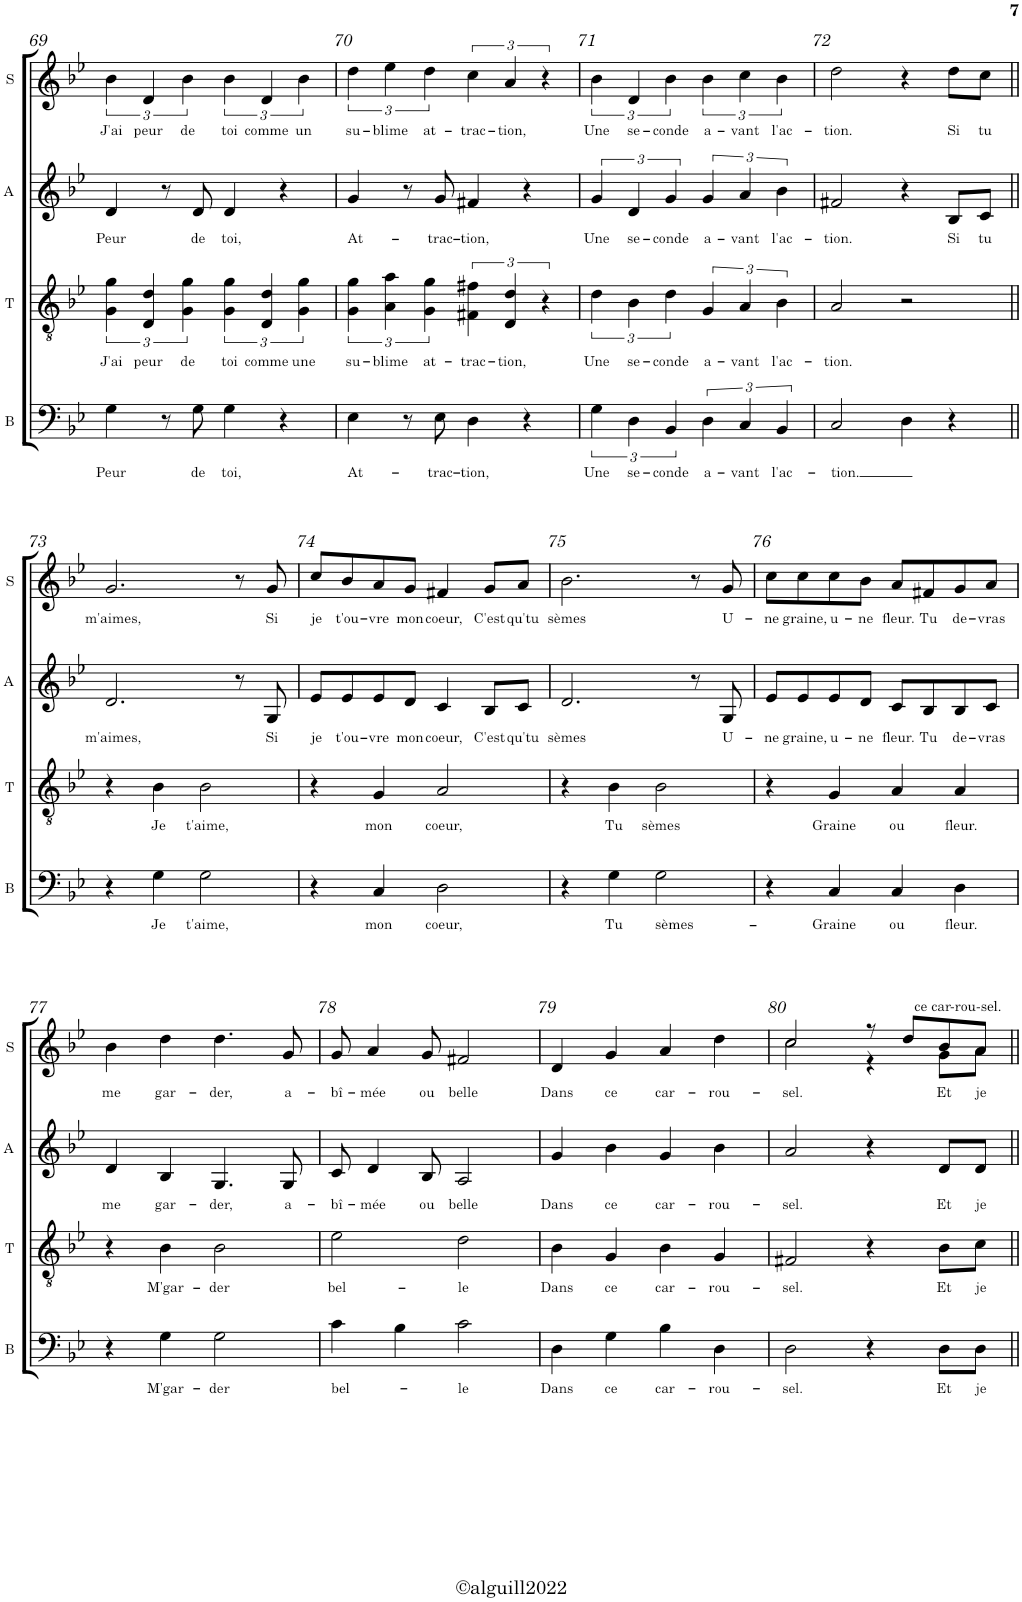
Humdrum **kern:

**kern	**text	**kern	**text	**kern	**text	**kern	**text
*part4	*part4	*part3	*part3	*part2	*part2	*part1	*part1
*staff4	*staff4	*staff3	*staff3	*staff2	*staff2	*staff1	*staff1
*I"Basse	*	*I"Ténor	*	*I"Alto	*	*I"Soprano	*
*I'B	*	*I'T	*	*I'A	*	*I'S	*
!!LO:PB:g=z
*clefF4	*	*clefGv2	*	*clefG2	*	*clefG2	*
*	*	*Trd1c2	*	*Trd4c7	*	*	*
*k[b-e-]	*	*k[b-e-]	*	*k[b-e-]	*	*k[b-e-]	*
*g:	*	*g:	*	*g:	*	*g:	*
*M4/4	*	*M4/4	*	*M4/4	*	*M4/4	*
*met(c)	*	*met(c)	*	*met(c)	*	*met(c)	*
=69	=69	=69	=69	=69	=69	=69	=69
!	!LO:LY:b	!	!LO:LY:b	!	!LO:LY:b	!	!LO:LY:b
4G\	Peur	6G\ 6g\	J'ai	4d/	Peur	6b-\	J'ai
!	!	!	!LO:LY:b	!	!	!	!LO:LY:b
.	.	6D/ 6d/	peur	.	.	6d/	peur
8r	.	.	.	8r	.	.	.
!	!	!	!LO:LY:b	!	!	!	!LO:LY:b
.	.	6G\ 6g\	de	.	.	6b-\	de
!	!LO:LY:b	!	!	!	!LO:LY:b	!	!
8G\	de	.	.	8d/	de	.	.
!	!LO:LY:b	!	!LO:LY:b	!	!LO:LY:b	!	!LO:LY:b
4G\	toi,	6G\ 6g\	toi	4d/	toi,	6b-\	toi
!	!	!	!LO:LY:b	!	!	!	!LO:LY:b
.	.	6D/ 6d/	comme	.	.	6d/	comme
4r	.	.	.	4r	.	.	.
!	!	!	!LO:LY:b	!	!	!	!LO:LY:b
.	.	6G\ 6g\	une	.	.	6b-\	un
=70	=70	=70	=70	=70	=70	=70	=70
!	!LO:LY:b	!	!LO:LY:b	!	!LO:LY:b	!	!LO:LY:b
4E-\	At-	6G\ 6g\	su-	4g/	At-	6dd\	su-
!	!	!	!LO:LY:b	!	!	!	!LO:LY:b
.	.	6A\ 6a\	-blime	.	.	6ee-\	-blime
8r	.	.	.	8r	.	.	.
!	!	!	!LO:LY:b	!	!	!	!LO:LY:b
.	.	6G\ 6g\	at-	.	.	6dd\	at-
!	!LO:LY:b	!	!	!	!LO:LY:b	!	!
8E-\	-trac-	.	.	8g/	-trac-	.	.
!	!LO:LY:b	!	!LO:LY:b	!	!LO:LY:b	!	!LO:LY:b
4D\	-tion,	6F#X\ 6f#X\	-trac-	4f#X/	-tion,	6cc\	-trac-
!	!	!	!LO:LY:b	!	!	!	!LO:LY:b
.	.	6D/ 6d/	-tion,	.	.	6a/	-tion,
4r	.	.	.	4r	.	.	.
.	.	6r	.	.	.	6r	.
=71	=71	=71	=71	=71	=71	=71	=71
!	!LO:LY:b	!	!LO:LY:b	!	!LO:LY:b	!	!LO:LY:b
6G\	Une	6d\	Une	6g/	Une	6b-\	Une
!	!LO:LY:b	!	!LO:LY:b	!	!LO:LY:b	!	!LO:LY:b
6D\	se-	6B-\	se-	6d/	se-	6d/	se-
!	!LO:LY:b	!	!LO:LY:b	!	!LO:LY:b	!	!LO:LY:b
6BB-/	-conde	6d\	-conde	6g/	-conde	6b-\	-conde
!	!LO:LY:b	!	!LO:LY:b	!	!LO:LY:b	!	!LO:LY:b
6D\	a-	6G/	a-	6g/	a-	6b-\	a-
!	!LO:LY:b	!	!LO:LY:b	!	!LO:LY:b	!	!LO:LY:b
6C/	-vant	6A/	-vant	6a/	-vant	6cc\	-vant
!	!LO:LY:b	!	!LO:LY:b	!	!LO:LY:b	!	!LO:LY:b
6BB-/	l'ac-	6B-\	l'ac-	6b-\	l'ac-	6b-\	l'ac-
=72	=72	=72	=72	=72	=72	=72	=72
!	!LO:LY:b	!	!LO:LY:b	!	!LO:LY:b	!	!LO:LY:b
2C/	-tion.	2A/	-tion.	2f#X/	-tion.	2dd\	-tion.
4D\	.	2r	.	4r	.	4r	.
!	!	!	!	!	!LO:LY:b	!	!LO:LY:b
4r	.	.	.	8B-/L	Si	8dd\L	Si
!	!	!	!	!	!LO:LY:b	!	!LO:LY:b
.	.	.	.	8c/J	tu	8cc\J	tu
!!LO:LB:g=z
=73||	=73||	=73||	=73||	=73||	=73||	=73||	=73||
!	!	!	!	!	!LO:LY:b	!	!LO:LY:b
4r	.	4r	.	2.d/	m'aimes,	2.g/	m'aimes,
!	!LO:LY:b	!	!LO:LY:b	!	!	!	!
4G\	Je	4B-\	Je	.	.	.	.
!	!LO:LY:b	!	!LO:LY:b	!	!	!	!
2G\	t'aime,	2B-\	t'aime,	.	.	.	.
.	.	.	.	8r	.	8r	.
!	!	!	!	!	!LO:LY:b	!	!LO:LY:b
.	.	.	.	8G/	Si	8g/	Si
=74	=74	=74	=74	=74	=74	=74	=74
!	!	!	!	!	!LO:LY:b	!	!LO:LY:b
4r	.	4r	.	8e-/L	je	8cc/L	je
!	!	!	!	!	!LO:LY:b	!	!LO:LY:b
.	.	.	.	8e-/	t'ou-	8b-/	t'ou-
!	!LO:LY:b	!	!LO:LY:b	!	!LO:LY:b	!	!LO:LY:b
4C/	mon	4G/	mon	8e-/	-vre	8a/	-vre
!	!	!	!	!	!LO:LY:b	!	!LO:LY:b
.	.	.	.	8d/J	mon	8g/J	mon
!	!LO:LY:b	!	!LO:LY:b	!	!LO:LY:b	!	!LO:LY:b
2D\	coeur,	2A/	coeur,	4c/	coeur,	4f#X/	coeur,
!	!	!	!	!	!LO:LY:b	!	!LO:LY:b
.	.	.	.	8B-/L	C'est	8g/L	C'est
!	!	!	!	!	!LO:LY:b	!	!LO:LY:b
.	.	.	.	8c/J	qu'tu	8a/J	qu'tu
=75	=75	=75	=75	=75	=75	=75	=75
!	!	!	!	!	!LO:LY:b	!	!LO:LY:b
4r	.	4r	.	2.d/	sèmes	2.b-\	sèmes
!	!LO:LY:b	!	!LO:LY:b	!	!	!	!
4G\	Tu	4B-\	Tu	.	.	.	.
!	!LO:LY:b	!	!LO:LY:b	!	!	!	!
2G\	sèmes-	2B-\	sèmes	.	.	.	.
.	.	.	.	8r	.	8r	.
!	!	!	!	!	!LO:LY:b	!	!LO:LY:b
.	.	.	.	8G/	U-	8g/	U-
=76	=76	=76	=76	=76	=76	=76	=76
!	!	!	!	!	!LO:LY:b	!	!LO:LY:b
4r	.	4r	.	8e-/L	-ne	8cc\L	-ne
!	!	!	!	!	!LO:LY:b	!	!LO:LY:b
.	.	.	.	8e-/	graine,	8cc\	graine,
!	!LO:LY:b	!	!LO:LY:b	!	!LO:LY:b	!	!LO:LY:b
4C/	-Graine	4G/	Graine	8e-/	u-	8cc\	u-
!	!	!	!	!	!LO:LY:b	!	!LO:LY:b
.	.	.	.	8d/J	-ne	8b-\J	-ne
!	!LO:LY:b	!	!LO:LY:b	!	!LO:LY:b	!	!LO:LY:b
4C/	ou	4A/	ou	8c/L	fleur.	8a/L	fleur.
!	!	!	!	!	!LO:LY:b	!	!LO:LY:b
.	.	.	.	8B-/	Tu	8f#X/	Tu
!	!LO:LY:b	!	!LO:LY:b	!	!LO:LY:b	!	!LO:LY:b
4D\	fleur.	4A/	fleur.	8B-/	de-	8g/	de-
!	!	!	!	!	!LO:LY:b	!	!LO:LY:b
.	.	.	.	8c/J	-vras	8a/J	-vras
!!LO:LB:g=z
=77	=77	=77	=77	=77	=77	=77	=77
!	!	!	!	!	!LO:LY:b	!	!LO:LY:b
4r	.	4r	.	4d/	me	4b-\	me
!	!LO:LY:b	!	!LO:LY:b	!	!LO:LY:b	!	!LO:LY:b
4G\	M'gar-	4B-\	M'gar-	4B-/	gar-	4dd\	gar-
!	!LO:LY:b	!	!LO:LY:b	!	!LO:LY:b	!	!LO:LY:b
2G\	-der	2B-\	-der	4.G/	-der,	4.dd\	-der,
!	!	!	!	!	!LO:LY:b	!	!LO:LY:b
.	.	.	.	8G/	a-	8g/	a-
=78	=78	=78	=78	=78	=78	=78	=78
!	!LO:LY:b	!	!LO:LY:b	!	!LO:LY:b	!	!LO:LY:b
4c\	bel-	2e-\	bel-	8c/	-bî-	8g/	-bî-
!	!	!	!	!	!LO:LY:b	!	!LO:LY:b
.	.	.	.	4d/	-mée	4a/	-mée
4B-\	.	.	.	.	.	.	.
!	!	!	!	!	!LO:LY:b	!	!LO:LY:b
.	.	.	.	8B-/	ou	8g/	ou
!	!LO:LY:b	!	!LO:LY:b	!	!LO:LY:b	!	!LO:LY:b
2c\	-le	2d\	-le	2A/	belle	2f#X/	belle
=79	=79	=79	=79	=79	=79	=79	=79
!	!LO:LY:b	!	!LO:LY:b	!	!LO:LY:b	!	!LO:LY:b
4D\	Dans	4B-\	Dans	4g/	Dans	4d/	Dans
!	!LO:LY:b	!	!LO:LY:b	!	!LO:LY:b	!	!LO:LY:b
4G\	ce	4G/	ce	4b-\	ce	4g/	ce
!	!LO:LY:b	!	!LO:LY:b	!	!LO:LY:b	!	!LO:LY:b
4B-\	car-	4B-\	car-	4g/	car-	4a/	car-
!	!LO:LY:b	!	!LO:LY:b	!	!LO:LY:b	!	!LO:LY:b
4D\	-rou-	4G/	-rou-	4b-\	-rou-	4dd\	-rou-
=80	=80	=80	=80	=80	=80	=80	=80
!	!LO:LY:b	!	!LO:LY:b	!	!LO:LY:b	!	!LO:LY:b
*	*	*	*	*	*	*^	*
*	*	*	*	*	*	*	*^	*
2D\	-sel.	2F#X/	-sel.	2a/	-sel.	2cc/	2cc\	3%2ryy	-sel.
4r	.	4r	.	4r	.	8r	4r	.	.
.	.	.	.	.	.	8dd/L	.	.	.
!	!	!	!	!	!	!	!	!LO:TX:a:t=ce car-rou-sel.	!
.	.	.	.	.	.	.	.	3ryy	.
!	!LO:LY:b	!	!LO:LY:b	!	!LO:LY:b	!	!	!	!LO:LY:b
8D\L	Et	8B-\L	Et	8d/L	Et	8b-/	8g\L	.	Et
!	!LO:LY:b	!	!LO:LY:b	!	!LO:LY:b	!	!	!	!LO:LY:b
8D\J	je	8c\J	je	8d/J	je	8a/J	8a\J	.	je
*	*	*	*	*	*	*v	*v	*v	*
=||	=||	=||	=||	=||	=||	=||	=||
*-	*-	*-	*-	*-	*-	*-	*-
